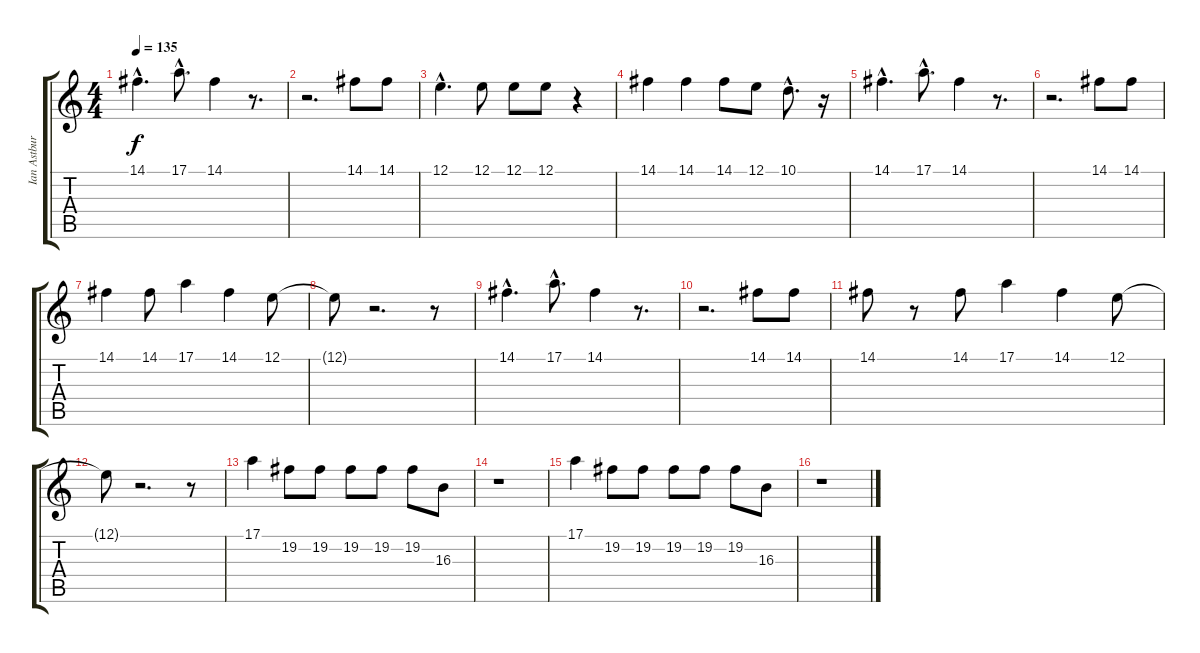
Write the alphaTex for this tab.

\track ("Ian Astbury" "Ian Astbur") {instrument lead6voice}
\staff {score tabs}
\tuning (E4 B3 G3 D3 A2 E2) {hide}
\ts (4 4)
\tempo 135
\clef g2
\ks c
14.1{hac}.4{d dy f} 17.1{hac}.8{d} 14.1.4 r.8{d} |
r.2{d} 14.1.8 14.1.8 |
12.1{hac}.4{d} 12.1.8 12.1.8 12.1.8 r.4 |
14.1.4 14.1.4 14.1.8 12.1.8 10.1{hac}.8{d} r.16 |
14.1{hac}.4{d} 17.1{hac}.8{d} 14.1.4 r.8{d} |
r.2{d} 14.1.8 14.1.8 |
14.1.4 14.1.8 17.1.4 14.1.4 12.1.8 |
12.1{t}.8 r.2{d} r.8 |
14.1{hac}.4{d} 17.1{hac}.8{d} 14.1.4 r.8{d} |
r.2{d} 14.1.8 14.1.8 |
14.1.8 r.8 14.1.8 17.1.4 14.1.4 12.1.8 |
12.1{t}.8 r.2{d} r.8 |
17.1.4 19.2.8 19.2.8 19.2.8 19.2.8 19.2.8 16.3.8 |
r.1 |
17.1.4 19.2.8 19.2.8 19.2.8 19.2.8 19.2.8 16.3.8 |
r.1
